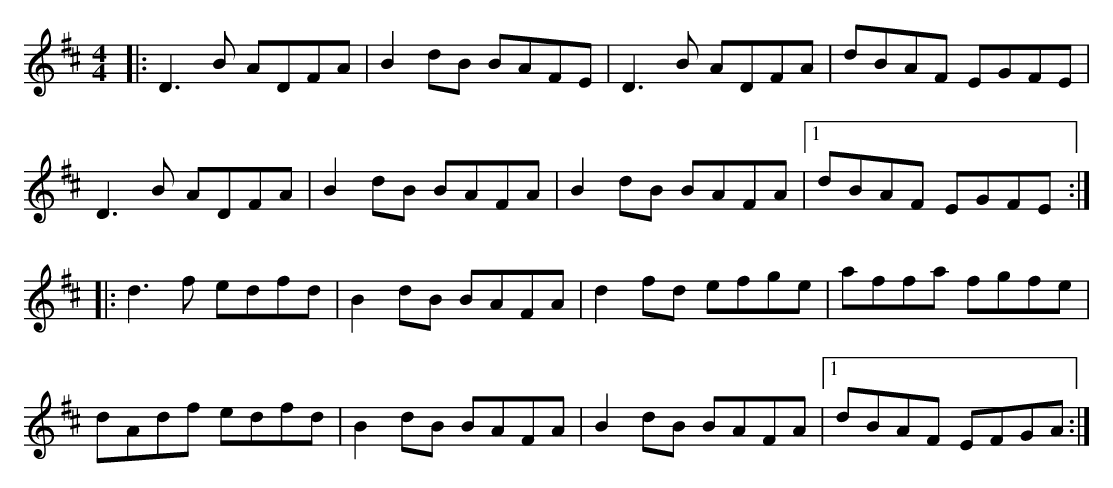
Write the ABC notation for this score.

X:1
M:4/4
K:D
|:D3 B ADFA|B2 dB BAFE|D3 B ADFA|dBAF EGFE|
D3 B ADFA|B2 dB BAFA|B2 dB BAFA|1 dBAF EGFE:|
|:d3 f edfd|B2 dB BAFA|d2 fd efge|affa fgfe|
dAdf edfd|B2 dB BAFA|B2 dB BAFA|1 dBAF EFGA:|
